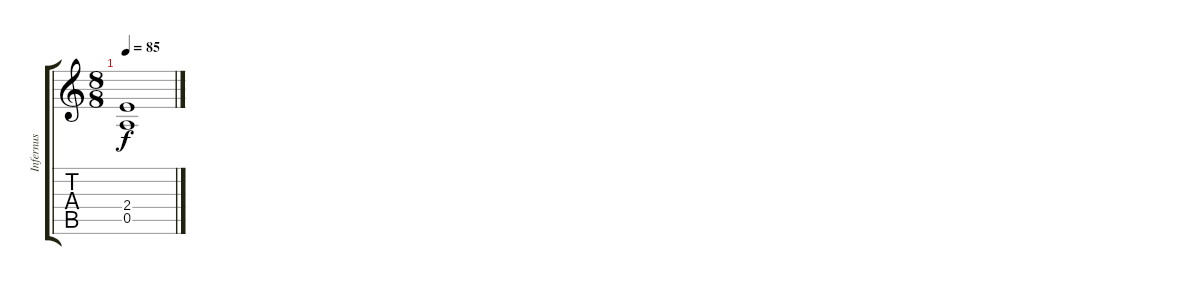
\track ("Infernus" "Infernus") {instrument distortionguitar}
\staff {score tabs}
\tuning (E4 B3 G3 D3 A2 E2) {hide}
\ts (8 8)
\tempo 85
\clef g2
\ks c
(2.4 0.5).1{dy f}
